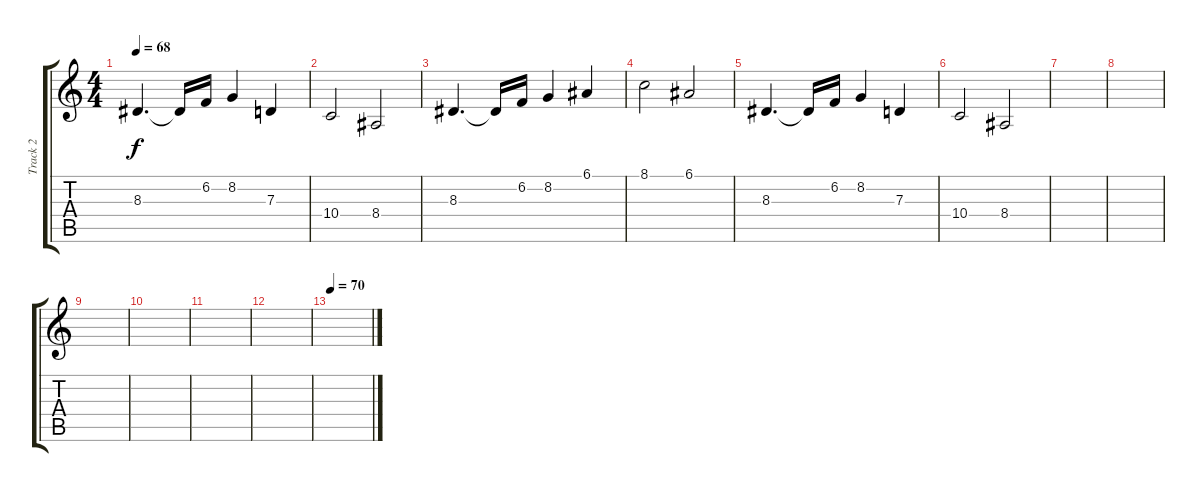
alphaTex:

\track ("Track 2" "Track 2") {instrument rockorgan}
\staff {score tabs}
\tuning (E4 B3 G3 D3 A2 E2) {hide}
\ts (4 4)
\tempo 68
\clef g2
\ks c
8.3.4{d dy f} 8.3{t}.16 6.2.16 8.2.4 7.3.4 |
10.4.2 8.4.2 |
8.3.4{d} 8.3{t}.16 6.2.16 8.2.4 6.1.4 |
8.1.2 6.1.2 |
8.3.4{d} 8.3{t}.16 6.2.16 8.2.4 7.3.4 |
10.4.2 8.4.2 |
|
|
|
|
|
|
\tempo 70
